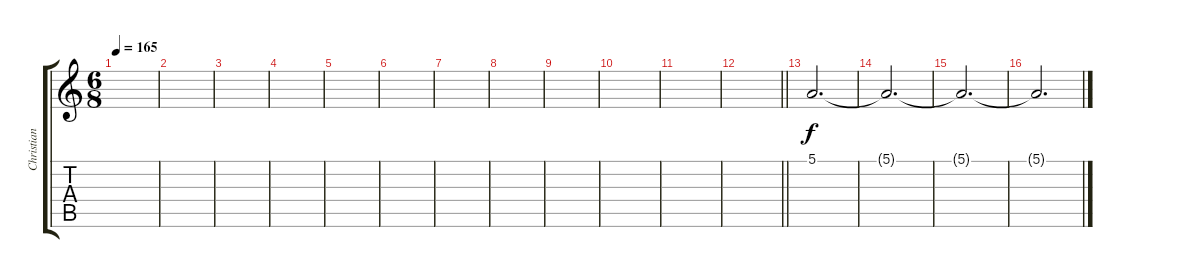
\track ("Christian Lorenz" "Christian ") {instrument fx7echoes}
\staff {score tabs}
\tuning (E4 B3 G3 D3 A2 E2) {hide}
\ts (6 8)
\tempo 165
\clef g2
\ks c
|
|
|
|
|
|
|
|
|
|
|
\barLineRight lightlight
|
5.1.2{d volume 16} |
5.1{t}.2{d} |
5.1{t}.2{d volume 13} |
5.1{t}.2{d}
